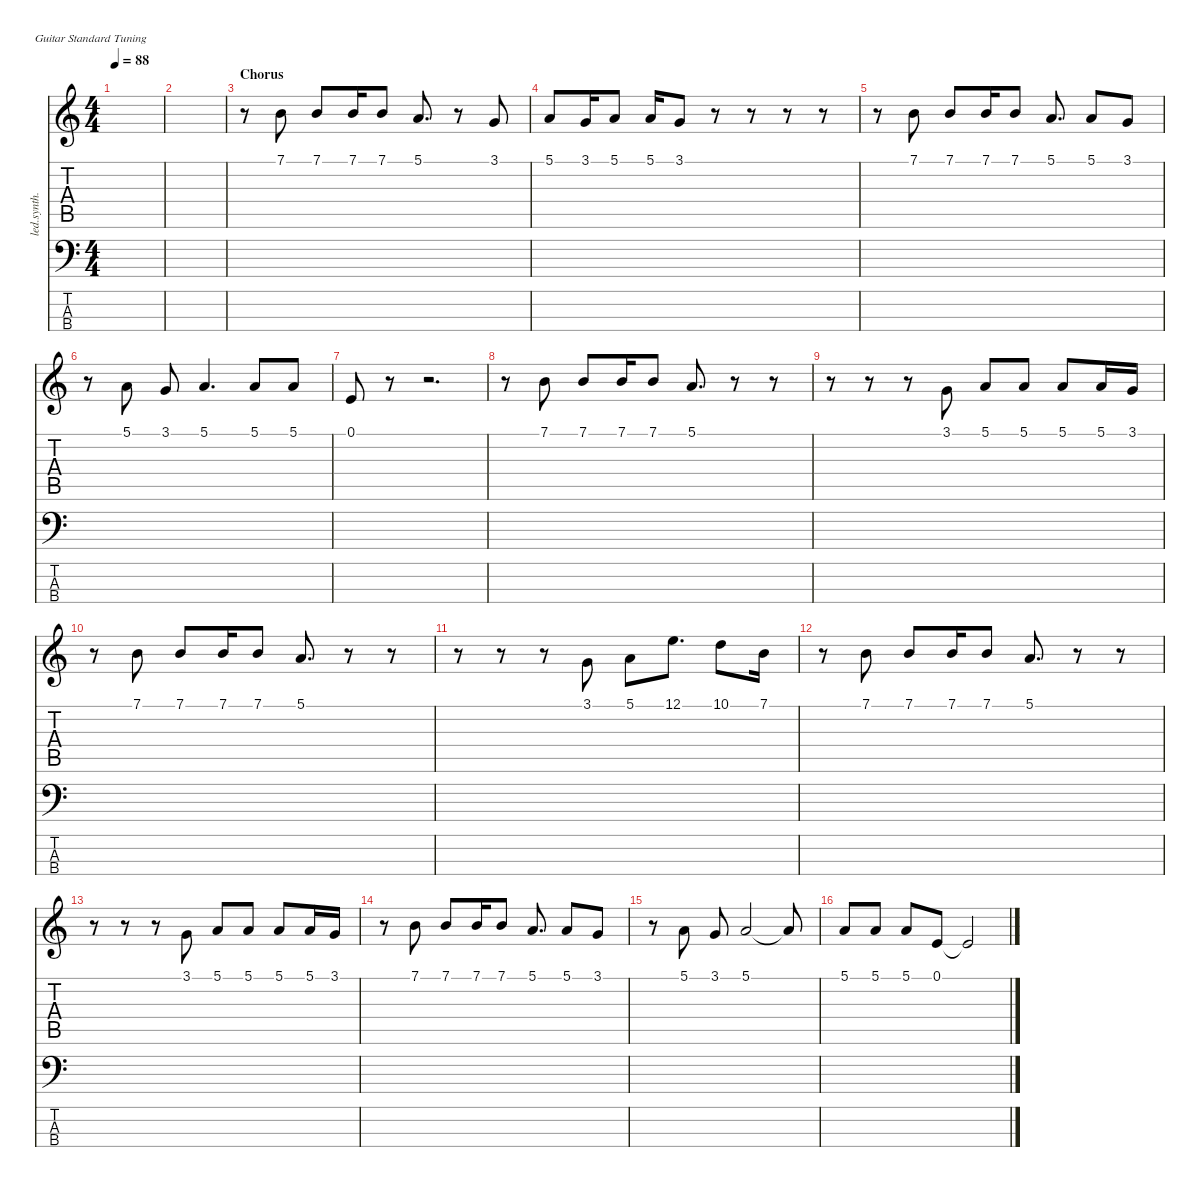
\defaultSystemsLayout 4
\hideDynamics
\bracketExtendMode nobrackets
\otherSystemsTrackNameOrientation horizontal
\track ("Vocal" "led.synth.") {instrument lead6voice}
\staff {score tabs}
\tuning (E4 B3 G3 D3 A2 E2)
\ts (4 4)
\tempo 88
\clef g2
\ks c
|
|
\section ("" "Chorus")
r.8{beam Down} 7.1.8{beam Down} 7.1.8{beam Up} 7.1.16{beam Up} 7.1.8{beam Up} 5.1.8{d beam Up} r.8{beam Up} 3.1.8{beam Up} |
5.1.8{beam Up} 3.1.16{beam Up} 5.1.8{beam Up} 5.1.16{beam Up} 3.1.8{beam Up} r.8{beam Up} r.8{beam Up} r.8{beam Up} r.8{beam Up} |
r.8{beam Down} 7.1.8{beam Down} 7.1.8{beam Up} 7.1.16{beam Up} 7.1.8{beam Up} 5.1.8{d beam Up} 5.1.8{beam Up} 3.1.8{beam Up} |
r.8{beam Down} 5.1.8{beam Up} 3.1.8{beam Up} 5.1.4{d beam Up} 5.1.8{beam Up} 5.1.8{beam Up} |
0.1.8{beam Up} r.8{beam Up} r.2{d beam Up} |
r.8{beam Down} 7.1.8{beam Down} 7.1.8{beam Up} 7.1.16{beam Up} 7.1.8{beam Up} 5.1.8{d beam Up} r.8{beam Up} r.8{beam Up} |
r.8{beam Down} r.8{beam Down} r.8{beam Down} 3.1.8{beam Up} 5.1.8{beam Up} 5.1.8{beam Up} 5.1.8{beam Up} 5.1.16{beam Up} 3.1.16{beam Up} |
r.8{beam Down} 7.1.8{beam Down} 7.1.8{beam Up} 7.1.16{beam Up} 7.1.8{beam Up} 5.1.8{d beam Up} r.8{beam Up} r.8{beam Up} |
r.8{beam Down} r.8{beam Down} r.8{beam Down} 3.1.8{beam Up} 5.1.8{beam Down} 12.1.8{d beam Down} 10.1.8{beam Down} 7.1.16{beam Down} |
r.8{beam Down} 7.1.8{beam Down} 7.1.8{beam Up} 7.1.16{beam Up} 7.1.8{beam Up} 5.1.8{d beam Up} r.8{beam Up} r.8{beam Up} |
r.8{beam Down} r.8{beam Down} r.8{beam Down} 3.1.8{beam Up} 5.1.8{beam Up} 5.1.8{beam Up} 5.1.8{beam Up} 5.1.16{beam Up} 3.1.16{beam Up} |
r.8{beam Down} 7.1.8{beam Down} 7.1.8{beam Up} 7.1.16{beam Up} 7.1.8{beam Up} 5.1.8{d beam Up} 5.1.8{beam Up} 3.1.8{beam Up} |
r.8{beam Down} 5.1.8{beam Up} 3.1.8{beam Up} 5.1.2{beam Up} 5.1{t}.8{beam Up} |
5.1.8{beam Up} 5.1.8{beam Up} 5.1.8{beam Up} 0.1.8{beam Up} 0.1{t}.2{beam Up}
\staff {score tabs}
\tuning (G2 D2 A1 E1)
\clef f4
\ottava regular
\simile none
\ks c
|
|
|
|
|
|
|
|
|
|
|
|
|
|
|
